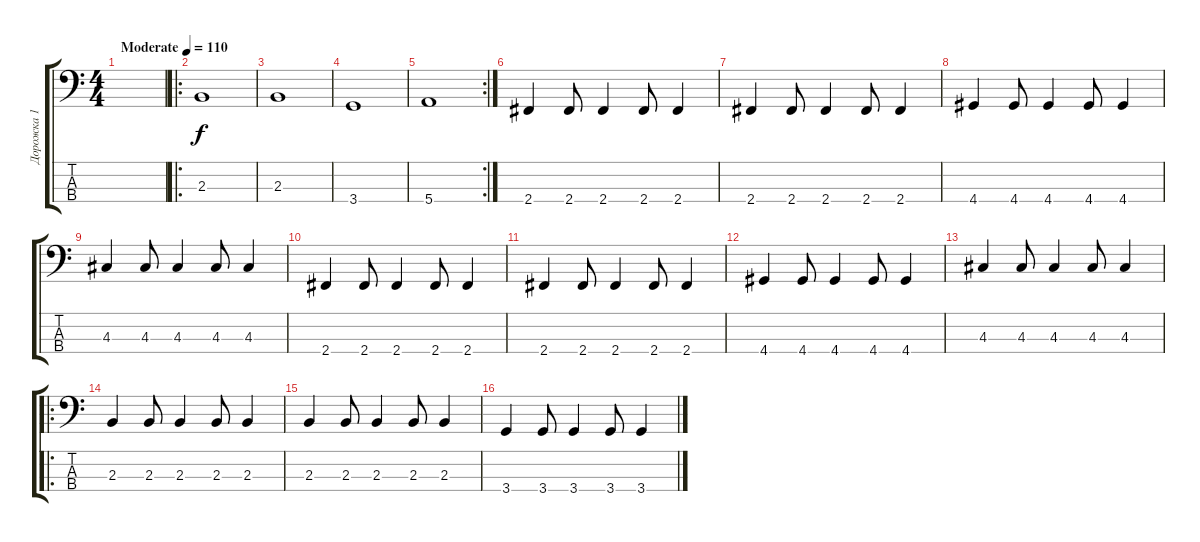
\track ("Дорожка 1" "Дорожка 1") {instrument electricbasspick}
\staff {score tabs}
\tuning (G2 D2 A1 E1) {hide}
\ts (4 4)
\tempo (110 "Moderate")
\clef f4
\ks c
|
\ro
2.3.1 |
2.3.1 |
3.4.1 |
\rc 2
5.4.1 |
2.4.4 2.4.8 2.4.4 2.4.8 2.4.4 |
2.4.4 2.4.8 2.4.4 2.4.8 2.4.4 |
4.4.4 4.4.8 4.4.4 4.4.8 4.4.4 |
4.3.4 4.3.8 4.3.4 4.3.8 4.3.4 |
2.4.4 2.4.8 2.4.4 2.4.8 2.4.4 |
2.4.4 2.4.8 2.4.4 2.4.8 2.4.4 |
4.4.4 4.4.8 4.4.4 4.4.8 4.4.4 |
4.3.4 4.3.8 4.3.4 4.3.8 4.3.4 |
\ro
2.3.4 2.3.8 2.3.4 2.3.8 2.3.4 |
2.3.4 2.3.8 2.3.4 2.3.8 2.3.4 |
3.4.4 3.4.8 3.4.4 3.4.8 3.4.4
